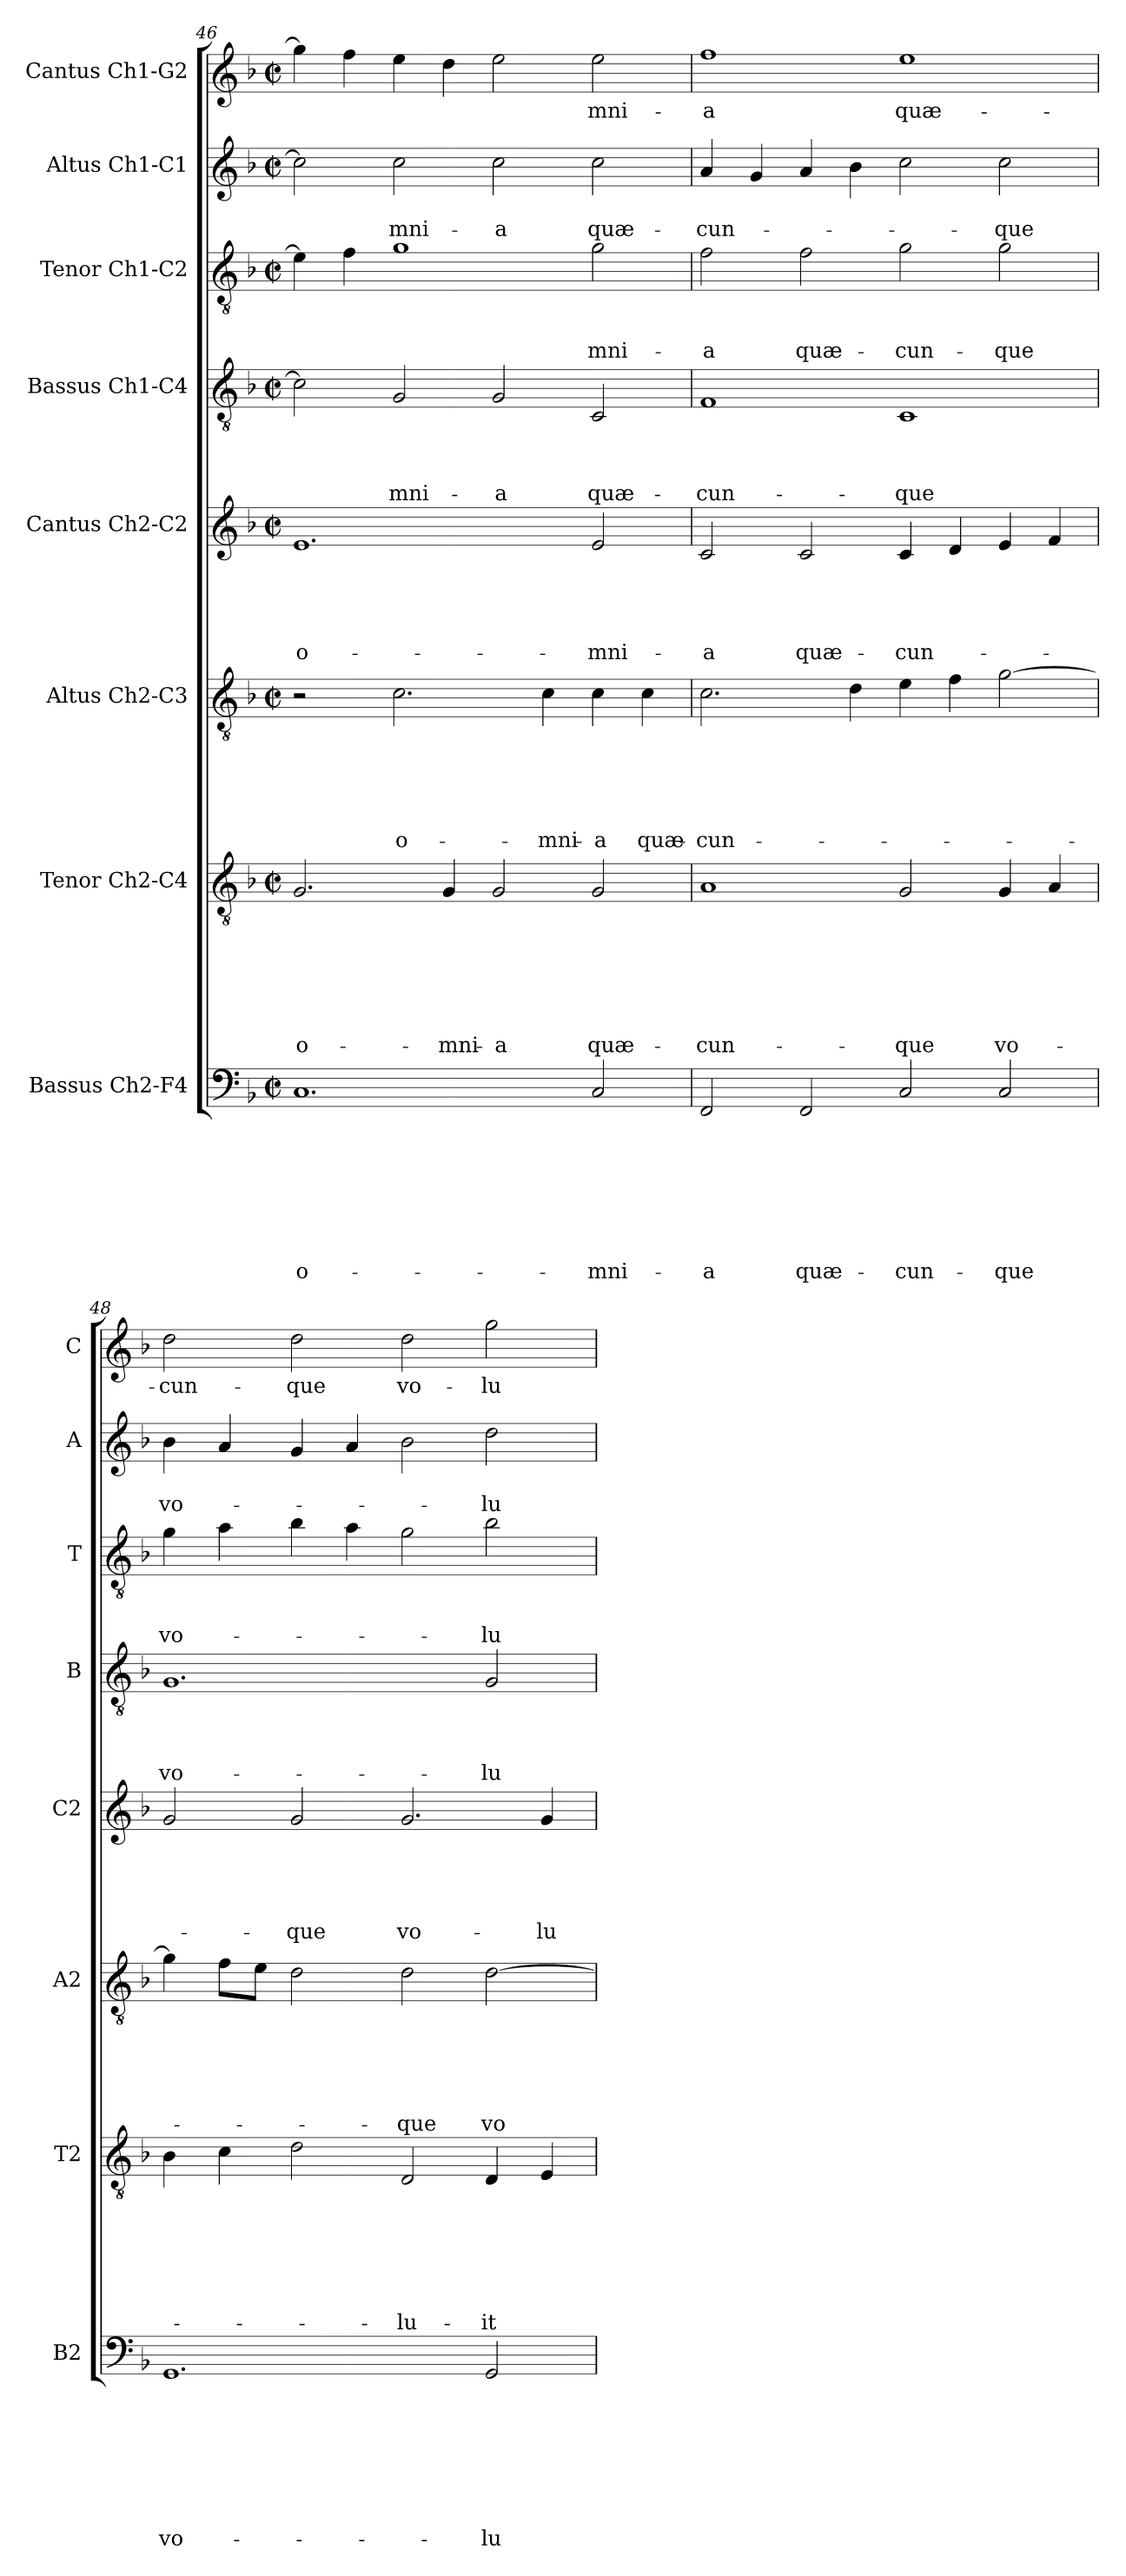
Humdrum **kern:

**kern	**text	**text	**text	**text	**text	**text	**text	**text	**kern	**text	**text	**text	**text	**text	**text	**text	**kern	**text	**text	**text	**text	**text	**text	**kern	**text	**text	**text	**text	**text	**kern	**text	**text	**text	**text	**kern	**text	**text	**text	**kern	**text	**text	**kern	**text
*part8	*part8	*part8	*part8	*part8	*part8	*part8	*part8	*part8	*part7	*part7	*part7	*part7	*part7	*part7	*part7	*part7	*part6	*part6	*part6	*part6	*part6	*part6	*part6	*part5	*part5	*part5	*part5	*part5	*part5	*part4	*part4	*part4	*part4	*part4	*part3	*part3	*part3	*part3	*part2	*part2	*part2	*part1	*part1
*staff8	*staff8	*staff8	*staff8	*staff8	*staff8	*staff8	*staff8	*staff8	*staff7	*staff7	*staff7	*staff7	*staff7	*staff7	*staff7	*staff7	*staff6	*staff6	*staff6	*staff6	*staff6	*staff6	*staff6	*staff5	*staff5	*staff5	*staff5	*staff5	*staff5	*staff4	*staff4	*staff4	*staff4	*staff4	*staff3	*staff3	*staff3	*staff3	*staff2	*staff2	*staff2	*staff1	*staff1
*I"Bassus Ch2-F4	*	*	*	*	*	*	*	*	*I"Tenor Ch2-C4	*	*	*	*	*	*	*	*I"Altus Ch2-C3	*	*	*	*	*	*	*I"Cantus Ch2-C2	*	*	*	*	*	*I"Bassus Ch1-C4	*	*	*	*	*I"Tenor Ch1-C2	*	*	*	*I"Altus Ch1-C1	*	*	*I"Cantus Ch1-G2	*
*I'B2	*	*	*	*	*	*	*	*	*I'T2	*	*	*	*	*	*	*	*I'A2	*	*	*	*	*	*	*I'C2	*	*	*	*	*	*I'B	*	*	*	*	*I'T	*	*	*	*I'A	*	*	*I'C	*
*clefF4	*	*	*	*	*	*	*	*	*clefGv2	*	*	*	*	*	*	*	*clefGv2	*	*	*	*	*	*	*clefG2	*	*	*	*	*	*clefGv2	*	*	*	*	*clefGv2	*	*	*	*clefG2	*	*	*clefG2	*
*k[b-]	*	*	*	*	*	*	*	*	*k[b-]	*	*	*	*	*	*	*	*k[b-]	*	*	*	*	*	*	*k[b-]	*	*	*	*	*	*k[b-]	*	*	*	*	*k[b-]	*	*	*	*k[b-]	*	*	*k[b-]	*
*F:	*	*	*	*	*	*	*	*	*F:	*	*	*	*	*	*	*	*F:	*	*	*	*	*	*	*F:	*	*	*	*	*	*F:	*	*	*	*	*F:	*	*	*	*F:	*	*	*F:	*
*M2/2	*	*	*	*	*	*	*	*	*M2/2	*	*	*	*	*	*	*	*M2/2	*	*	*	*	*	*	*M2/2	*	*	*	*	*	*M2/2	*	*	*	*	*M2/2	*	*	*	*M2/2	*	*	*M2/2	*
*met(c|)	*	*	*	*	*	*	*	*	*met(c|)	*	*	*	*	*	*	*	*met(c|)	*	*	*	*	*	*	*met(c|)	*	*	*	*	*	*met(c|)	*	*	*	*	*met(c|)	*	*	*	*met(c|)	*	*	*met(c|)	*
=46	=46	=46	=46	=46	=46	=46	=46	=46	=46	=46	=46	=46	=46	=46	=46	=46	=46	=46	=46	=46	=46	=46	=46	=46	=46	=46	=46	=46	=46	=46	=46	=46	=46	=46	=46	=46	=46	=46	=46	=46	=46	=46	=46
!	!	!	!	!	!	!	!	!LO:LY:b	!	!	!	!	!	!	!	!LO:LY:b	!	!	!	!	!	!	!	!	!	!	!	!	!LO:LY:b	!	!	!	!	!	!	!	!	!	!	!	!	!	!
1.C	.	.	.	.	.	.	.	o-	2.G/	.	.	.	.	.	.	o-	2r	.	.	.	.	.	.	1.e	.	.	.	.	o-	2c\]	.	.	.	.	4e\]	.	.	.	2cc\]	.	.	4gg\]	.
.	.	.	.	.	.	.	.	.	.	.	.	.	.	.	.	.	.	.	.	.	.	.	.	.	.	.	.	.	.	.	.	.	.	.	4f\	.	.	.	.	.	.	4ff\	.
!	!	!	!	!	!	!	!	!	!	!	!	!	!	!	!	!	!	!	!	!	!	!	!LO:LY:b	!	!	!	!	!	!	!	!	!	!	!LO:LY:b	!	!	!	!	!	!	!LO:LY:b	!	!
.	.	.	.	.	.	.	.	.	.	.	.	.	.	.	.	.	2.c\	.	.	.	.	.	o-	.	.	.	.	.	.	2G/	.	.	.	-mni-	1g	.	.	.	2cc\	.	-mni-	4ee\	.
!	!	!	!	!	!	!	!	!	!	!	!	!	!	!	!	!LO:LY:b	!	!	!	!	!	!	!	!	!	!	!	!	!	!	!	!	!	!	!	!	!	!	!	!	!	!	!
.	.	.	.	.	.	.	.	.	4G/	.	.	.	.	.	.	-mni-	.	.	.	.	.	.	.	.	.	.	.	.	.	.	.	.	.	.	.	.	.	.	.	.	.	4dd\	.
!	!	!	!	!	!	!	!	!	!	!	!	!	!	!	!	!LO:LY:b	!	!	!	!	!	!	!	!	!	!	!	!	!	!	!	!	!	!LO:LY:b	!	!	!	!	!	!	!LO:LY:b	!	!
.	.	.	.	.	.	.	.	.	2G/	.	.	.	.	.	.	-a	.	.	.	.	.	.	.	.	.	.	.	.	.	2G/	.	.	.	-a	.	.	.	.	2cc\	.	-a	2ee\	.
!	!	!	!	!	!	!	!	!	!	!	!	!	!	!	!	!	!	!	!	!	!	!	!LO:LY:b	!	!	!	!	!	!	!	!	!	!	!	!	!	!	!	!	!	!	!	!
.	.	.	.	.	.	.	.	.	.	.	.	.	.	.	.	.	4c\	.	.	.	.	.	-mni-	.	.	.	.	.	.	.	.	.	.	.	.	.	.	.	.	.	.	.	.
!	!	!	!	!	!	!	!	!LO:LY:b	!	!	!	!	!	!	!	!LO:LY:b	!	!	!	!	!	!	!LO:LY:b	!	!	!	!	!	!LO:LY:b	!	!	!	!	!LO:LY:b	!	!	!	!LO:LY:b	!	!	!LO:LY:b	!	!LO:LY:b
2C/	.	.	.	.	.	.	.	-mni-	2G/	.	.	.	.	.	.	quæ-	4c\	.	.	.	.	.	-a	2e/	.	.	.	.	-mni-	2C/	.	.	.	quæ-	2g\	.	.	-mni-	2cc\	.	quæ-	2ee\	-mni-
!	!	!	!	!	!	!	!	!	!	!	!	!	!	!	!	!	!	!	!	!	!	!	!LO:LY:b	!	!	!	!	!	!	!	!	!	!	!	!	!	!	!	!	!	!	!	!
.	.	.	.	.	.	.	.	.	.	.	.	.	.	.	.	.	4c\	.	.	.	.	.	quæ-	.	.	.	.	.	.	.	.	.	.	.	.	.	.	.	.	.	.	.	.
!!LO:PB:g=z
=47	=47	=47	=47	=47	=47	=47	=47	=47	=47	=47	=47	=47	=47	=47	=47	=47	=47	=47	=47	=47	=47	=47	=47	=47	=47	=47	=47	=47	=47	=47	=47	=47	=47	=47	=47	=47	=47	=47	=47	=47	=47	=47	=47
!	!	!	!	!	!	!	!	!LO:LY:b	!	!	!	!	!	!	!	!LO:LY:b	!	!	!	!	!	!	!LO:LY:b	!	!	!	!	!	!LO:LY:b	!	!	!	!	!LO:LY:b	!	!	!	!LO:LY:b	!	!	!LO:LY:b	!	!LO:LY:b
2FF/	.	.	.	.	.	.	.	-a	1A	.	.	.	.	.	.	-cun-	2.c\	.	.	.	.	.	-cun-	2c/	.	.	.	.	-a	1F	.	.	.	-cun-	2f\	.	.	-a	4a/	.	-cun-	1ff	-a
.	.	.	.	.	.	.	.	.	.	.	.	.	.	.	.	.	.	.	.	.	.	.	.	.	.	.	.	.	.	.	.	.	.	.	.	.	.	.	4g/	.	.	.	.
!	!	!	!	!	!	!	!	!LO:LY:b	!	!	!	!	!	!	!	!	!	!	!	!	!	!	!	!	!	!	!	!	!LO:LY:b	!	!	!	!	!	!	!	!	!LO:LY:b	!	!	!	!	!
2FF/	.	.	.	.	.	.	.	quæ-	.	.	.	.	.	.	.	.	.	.	.	.	.	.	.	2c/	.	.	.	.	quæ-	.	.	.	.	.	2f\	.	.	quæ-	4a/	.	.	.	.
.	.	.	.	.	.	.	.	.	.	.	.	.	.	.	.	.	4d\	.	.	.	.	.	.	.	.	.	.	.	.	.	.	.	.	.	.	.	.	.	4b-\	.	.	.	.
!	!	!	!	!	!	!	!	!LO:LY:b	!	!	!	!	!	!	!	!LO:LY:b	!	!	!	!	!	!	!	!	!	!	!	!	!LO:LY:b	!	!	!	!	!LO:LY:b	!	!	!	!LO:LY:b	!	!	!	!	!LO:LY:b
2C/	.	.	.	.	.	.	.	-cun-	2G/	.	.	.	.	.	.	-que	4e\	.	.	.	.	.	.	4c/	.	.	.	.	-cun-	1C	.	.	.	-que	2g\	.	.	-cun-	2cc\	.	.	1ee	quæ-
.	.	.	.	.	.	.	.	.	.	.	.	.	.	.	.	.	4f\	.	.	.	.	.	.	4d/	.	.	.	.	.	.	.	.	.	.	.	.	.	.	.	.	.	.	.
!	!	!	!	!	!	!	!	!LO:LY:b	!	!	!	!	!	!	!	!LO:LY:b	!	!	!	!	!	!	!	!	!	!	!	!	!	!	!	!	!	!	!	!	!	!LO:LY:b	!	!	!LO:LY:b	!	!
2C/	.	.	.	.	.	.	.	-que	4G/	.	.	.	.	.	.	vo-	[2g\	.	.	.	.	.	.	4e/	.	.	.	.	.	.	.	.	.	.	2g\	.	.	-que	2cc\	.	-que	.	.
.	.	.	.	.	.	.	.	.	4A/	.	.	.	.	.	.	.	.	.	.	.	.	.	.	4f/	.	.	.	.	.	.	.	.	.	.	.	.	.	.	.	.	.	.	.
=48	=48	=48	=48	=48	=48	=48	=48	=48	=48	=48	=48	=48	=48	=48	=48	=48	=48	=48	=48	=48	=48	=48	=48	=48	=48	=48	=48	=48	=48	=48	=48	=48	=48	=48	=48	=48	=48	=48	=48	=48	=48	=48	=48
!	!	!	!	!	!	!	!	!LO:LY:b	!	!	!	!	!	!	!	!	!	!	!	!	!	!	!	!	!	!	!	!	!	!	!	!	!	!LO:LY:b	!	!	!	!LO:LY:b	!	!	!LO:LY:b	!	!LO:LY:b
1.GG	.	.	.	.	.	.	.	vo-	4B-\	.	.	.	.	.	.	.	4g\]	.	.	.	.	.	.	2g/	.	.	.	.	.	1.G	.	.	.	vo-	4g\	.	.	vo-	4b-\	.	vo-	2dd\	-cun-
.	.	.	.	.	.	.	.	.	4c\	.	.	.	.	.	.	.	8f\L	.	.	.	.	.	.	.	.	.	.	.	.	.	.	.	.	.	4a\	.	.	.	4a/	.	.	.	.
.	.	.	.	.	.	.	.	.	.	.	.	.	.	.	.	.	8e\J	.	.	.	.	.	.	.	.	.	.	.	.	.	.	.	.	.	.	.	.	.	.	.	.	.	.
!	!	!	!	!	!	!	!	!	!	!	!	!	!	!	!	!	!	!	!	!	!	!	!	!	!	!	!	!	!LO:LY:b	!	!	!	!	!	!	!	!	!	!	!	!	!	!LO:LY:b
.	.	.	.	.	.	.	.	.	2d\	.	.	.	.	.	.	.	2d\	.	.	.	.	.	.	2g/	.	.	.	.	-que	.	.	.	.	.	4b-\	.	.	.	4g/	.	.	2dd\	-que
.	.	.	.	.	.	.	.	.	.	.	.	.	.	.	.	.	.	.	.	.	.	.	.	.	.	.	.	.	.	.	.	.	.	.	4a\	.	.	.	4a/	.	.	.	.
!	!	!	!	!	!	!	!	!	!	!	!	!	!	!	!	!LO:LY:b	!	!	!	!	!	!	!LO:LY:b	!	!	!	!	!	!LO:LY:b	!	!	!	!	!	!	!	!	!	!	!	!	!	!LO:LY:b
.	.	.	.	.	.	.	.	.	2D/	.	.	.	.	.	.	-lu-	2d\	.	.	.	.	.	-que	2.g/	.	.	.	.	vo-	.	.	.	.	.	2g\	.	.	.	2b-\	.	.	2dd\	vo-
!	!	!	!	!	!	!	!	!LO:LY:b	!	!	!	!	!	!	!	!LO:LY:b	!	!	!	!	!	!	!LO:LY:b	!	!	!	!	!	!	!	!	!	!	!LO:LY:b	!	!	!	!LO:LY:b	!	!	!LO:LY:b	!	!LO:LY:b
2GG/	.	.	.	.	.	.	.	-lu-	4D/	.	.	.	.	.	.	-it	[2d\	.	.	.	.	.	vo-	.	.	.	.	.	.	2G/	.	.	.	-lu-	2b-\	.	.	-lu-	2dd\	.	-lu-	2gg\	-lu-
!	!	!	!	!	!	!	!	!	!	!	!	!	!	!	!	!	!	!	!	!	!	!	!	!	!	!	!	!	!LO:LY:b	!	!	!	!	!	!	!	!	!	!	!	!	!	!
.	.	.	.	.	.	.	.	.	4E/	.	.	.	.	.	.	.	.	.	.	.	.	.	.	4g/	.	.	.	.	-lu-	.	.	.	.	.	.	.	.	.	.	.	.	.	.
=	=	=	=	=	=	=	=	=	=	=	=	=	=	=	=	=	=	=	=	=	=	=	=	=	=	=	=	=	=	=	=	=	=	=	=	=	=	=	=	=	=	=	=
*-	*-	*-	*-	*-	*-	*-	*-	*-	*-	*-	*-	*-	*-	*-	*-	*-	*-	*-	*-	*-	*-	*-	*-	*-	*-	*-	*-	*-	*-	*-	*-	*-	*-	*-	*-	*-	*-	*-	*-	*-	*-	*-	*-
